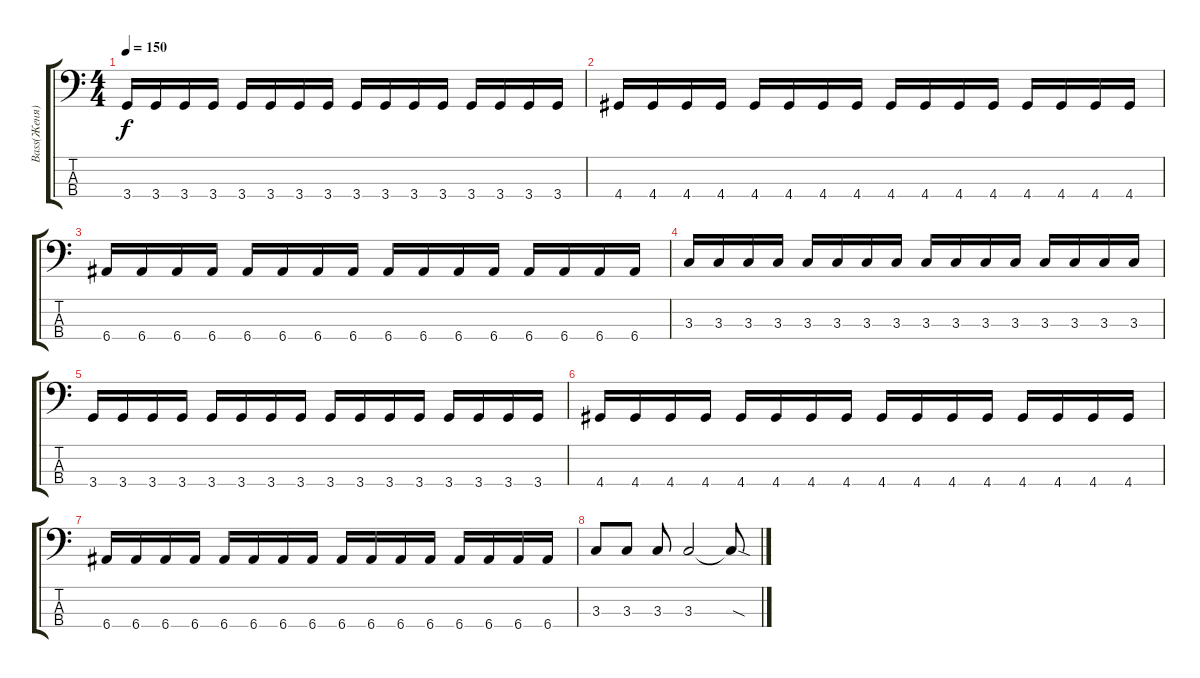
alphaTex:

\track ("Bass(Женя)" "Bass(Женя)") {instrument electricbassfinger}
\staff {score tabs}
\tuning (G2 D2 A1 E1) {hide}
\ts (4 4)
\tempo 150
\clef f4
\ks c
3.4.16{dy f} 3.4.16 3.4.16 3.4.16 3.4.16 3.4.16 3.4.16 3.4.16 3.4.16 3.4.16 3.4.16 3.4.16 3.4.16 3.4.16 3.4.16 3.4.16 |
4.4.16 4.4.16 4.4.16 4.4.16 4.4.16 4.4.16 4.4.16 4.4.16 4.4.16 4.4.16 4.4.16 4.4.16 4.4.16 4.4.16 4.4.16 4.4.16 |
6.4.16 6.4.16 6.4.16 6.4.16 6.4.16 6.4.16 6.4.16 6.4.16 6.4.16 6.4.16 6.4.16 6.4.16 6.4.16 6.4.16 6.4.16 6.4.16 |
3.3.16 3.3.16 3.3.16 3.3.16 3.3.16 3.3.16 3.3.16 3.3.16 3.3.16 3.3.16 3.3.16 3.3.16 3.3.16 3.3.16 3.3.16 3.3.16 |
3.4.16 3.4.16 3.4.16 3.4.16 3.4.16 3.4.16 3.4.16 3.4.16 3.4.16 3.4.16 3.4.16 3.4.16 3.4.16 3.4.16 3.4.16 3.4.16 |
4.4.16 4.4.16 4.4.16 4.4.16 4.4.16 4.4.16 4.4.16 4.4.16 4.4.16 4.4.16 4.4.16 4.4.16 4.4.16 4.4.16 4.4.16 4.4.16 |
6.4.16 6.4.16 6.4.16 6.4.16 6.4.16 6.4.16 6.4.16 6.4.16 6.4.16 6.4.16 6.4.16 6.4.16 6.4.16 6.4.16 6.4.16 6.4.16 |
3.3.8 3.3.8 3.3.8 3.3.2 3.3{sod t}.8
